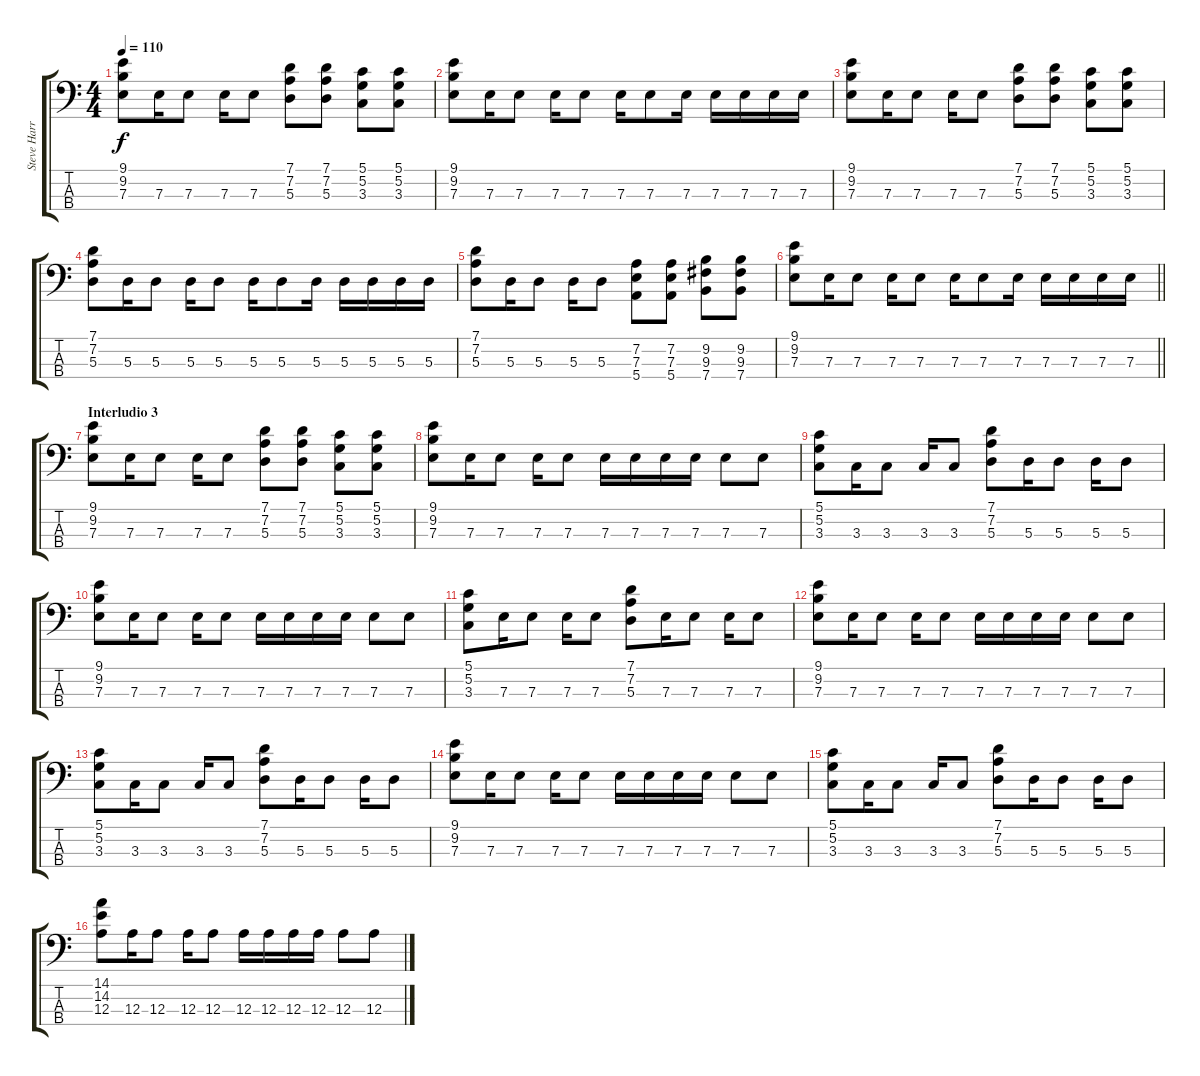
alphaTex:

\track ("Steve Harris" "Steve Harr") {instrument electricbassfinger}
\staff {score tabs}
\tuning (G2 D2 A1 E1) {hide}
\ts (4 4)
\tempo 110
\clef f4
\ks c
(9.1 9.2 7.3).8{dy f} 7.3.16 7.3.8 7.3.16 7.3.8 (7.1 7.2 5.3).8 (7.1 7.2 5.3).8 (5.1 5.2 3.3).8 (5.1 5.2 3.3).8 |
(9.1 9.2 7.3).8 7.3.16 7.3.8 7.3.16 7.3.8 7.3.16 7.3.8 7.3.16 7.3.16 7.3.16 7.3.16 7.3.16 |
(9.1 9.2 7.3).8 7.3.16 7.3.8 7.3.16 7.3.8 (7.1 7.2 5.3).8 (7.1 7.2 5.3).8 (5.1 5.2 3.3).8 (5.1 5.2 3.3).8 |
(7.1 7.2 5.3).8 5.3.16 5.3.8 5.3.16 5.3.8 5.3.16 5.3.8 5.3.16 5.3.16 5.3.16 5.3.16 5.3.16 |
(7.1 7.2 5.3).8 5.3.16 5.3.8 5.3.16 5.3.8 (7.2 7.3 5.4).8 (7.2 7.3 5.4).8 (9.2 9.3 7.4).8 (9.2 9.3 7.4).8 |
\barLineRight lightlight
(9.1 9.2 7.3).8 7.3.16 7.3.8 7.3.16 7.3.8 7.3.16 7.3.8 7.3.16 7.3.16 7.3.16 7.3.16 7.3.16 |
\section ("" "Interludio 3")
(9.1 9.2 7.3).8 7.3.16 7.3.8 7.3.16 7.3.8 (7.1 7.2 5.3).8 (7.1 7.2 5.3).8 (5.1 5.2 3.3).8 (5.1 5.2 3.3).8 |
(9.1 9.2 7.3).8 7.3.16 7.3.8 7.3.16 7.3.8 7.3.16 7.3.16 7.3.16 7.3.16 7.3.8 7.3.8 |
(5.1 5.2 3.3).8 3.3.16 3.3.8 3.3.16 3.3.8 (7.1 7.2 5.3).8 5.3.16 5.3.8 5.3.16 5.3.8 |
(9.1 9.2 7.3).8 7.3.16 7.3.8 7.3.16 7.3.8 7.3.16 7.3.16 7.3.16 7.3.16 7.3.8 7.3.8 |
(5.1 5.2 3.3).8 7.3.16 7.3.8 7.3.16 7.3.8 (7.1 7.2 5.3).8 7.3.16 7.3.8 7.3.16 7.3.8 |
(9.1 9.2 7.3).8 7.3.16 7.3.8 7.3.16 7.3.8 7.3.16 7.3.16 7.3.16 7.3.16 7.3.8 7.3.8 |
(5.1 5.2 3.3).8 3.3.16 3.3.8 3.3.16 3.3.8 (7.1 7.2 5.3).8 5.3.16 5.3.8 5.3.16 5.3.8 |
(9.1 9.2 7.3).8 7.3.16 7.3.8 7.3.16 7.3.8 7.3.16 7.3.16 7.3.16 7.3.16 7.3.8 7.3.8 |
(5.1 5.2 3.3).8 3.3.16 3.3.8 3.3.16 3.3.8 (7.1 7.2 5.3).8 5.3.16 5.3.8 5.3.16 5.3.8 |
(14.1 14.2 12.3).8 12.3.16 12.3.8 12.3.16 12.3.8 12.3.16 12.3.16 12.3.16 12.3.16 12.3.8 12.3.8
